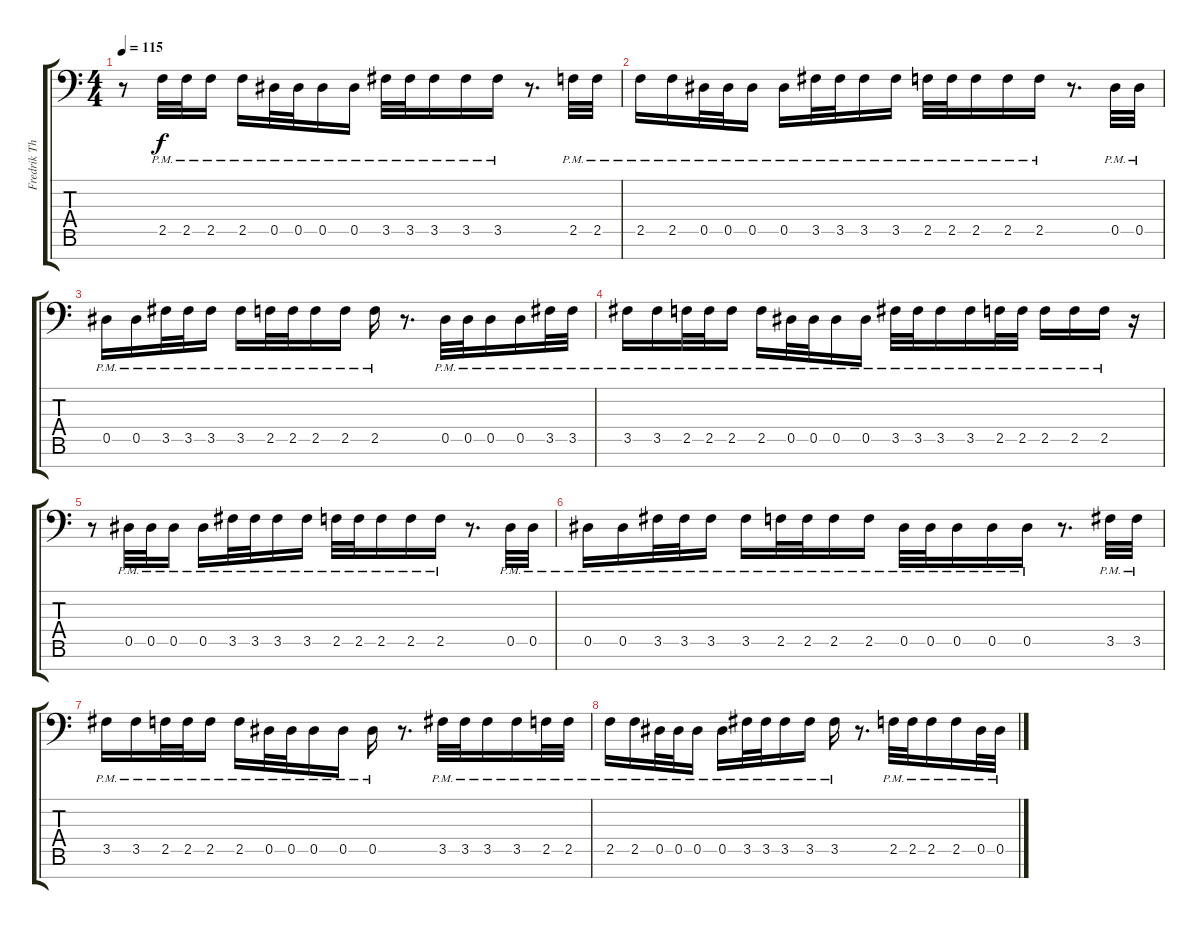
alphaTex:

\track ("Fredrik Thordendal (Guitar 1)" "Fredrik Th") {instrument distortionguitar}
\staff {score tabs}
\tuning (Bb3 F3 Db3 Ab2 Eb2 Bb1 F1) {hide}
\ts (4 4)
\tempo 115
\clef f4
\ks c
r.8{dy f} 2.5{pm}.32 2.5{pm}.32 2.5{pm}.16 2.5{pm}.16 0.5{pm}.32 0.5{pm}.32 0.5{pm}.16 0.5{pm}.16 3.5{pm}.32 3.5{pm}.32 3.5{pm}.16 3.5{pm}.16 3.5{pm}.16 r.8{d} 2.5{pm}.32 2.5{pm}.32 |
2.5{pm}.16 2.5{pm}.16 0.5{pm}.32 0.5{pm}.32 0.5{pm}.16 0.5{pm}.16 3.5{pm}.32 3.5{pm}.32 3.5{pm}.16 3.5{pm}.16 2.5{pm}.32 2.5{pm}.32 2.5{pm}.16 2.5{pm}.16 2.5{pm}.16 r.8{d} 0.5{pm}.32 0.5{pm}.32 |
0.5{pm}.16 0.5{pm}.16 3.5{pm}.32 3.5{pm}.32 3.5{pm}.16 3.5{pm}.16 2.5{pm}.32 2.5{pm}.32 2.5{pm}.16 2.5{pm}.16 2.5{pm}.16 r.8{d} 0.5{pm}.32 0.5{pm}.32 0.5{pm}.16 0.5{pm}.16 3.5{pm}.32 3.5{pm}.32 |
3.5{pm}.16 3.5{pm}.16 2.5{pm}.32 2.5{pm}.32 2.5{pm}.16 2.5{pm}.16 0.5{pm}.32 0.5{pm}.32 0.5{pm}.16 0.5{pm}.16 3.5{pm}.32 3.5{pm}.32 3.5{pm}.16 3.5{pm}.16 2.5{pm}.32 2.5{pm}.32 2.5{pm}.16 2.5{pm}.16 2.5{pm}.16 r.16 |
r.8 0.5{pm}.32 0.5{pm}.32 0.5{pm}.16 0.5{pm}.16 3.5{pm}.32 3.5{pm}.32 3.5{pm}.16 3.5{pm}.16 2.5{pm}.32 2.5{pm}.32 2.5{pm}.16 2.5{pm}.16 2.5{pm}.16 r.8{d} 0.5{pm}.32 0.5{pm}.32 |
0.5{pm}.16 0.5{pm}.16 3.5{pm}.32 3.5{pm}.32 3.5{pm}.16 3.5{pm}.16 2.5{pm}.32 2.5{pm}.32 2.5{pm}.16 2.5{pm}.16 0.5{pm}.32 0.5{pm}.32 0.5{pm}.16 0.5{pm}.16 0.5{pm}.16 r.8{d} 3.5{pm}.32 3.5{pm}.32 |
3.5{pm}.16 3.5{pm}.16 2.5{pm}.32 2.5{pm}.32 2.5{pm}.16 2.5{pm}.16 0.5{pm}.32 0.5{pm}.32 0.5{pm}.16 0.5{pm}.16 0.5{pm}.16 r.8{d} 3.5{pm}.32 3.5{pm}.32 3.5{pm}.16 3.5{pm}.16 2.5{pm}.32 2.5{pm}.32 |
2.5{pm}.16 2.5{pm}.16 0.5{pm}.32 0.5{pm}.32 0.5{pm}.16 0.5{pm}.16 3.5{pm}.32 3.5{pm}.32 3.5{pm}.16 3.5{pm}.16 3.5{pm}.16 r.8{d} 2.5{pm}.32 2.5{pm}.32 2.5{pm}.16 2.5{pm}.16 0.5{pm}.32 0.5{pm}.32
